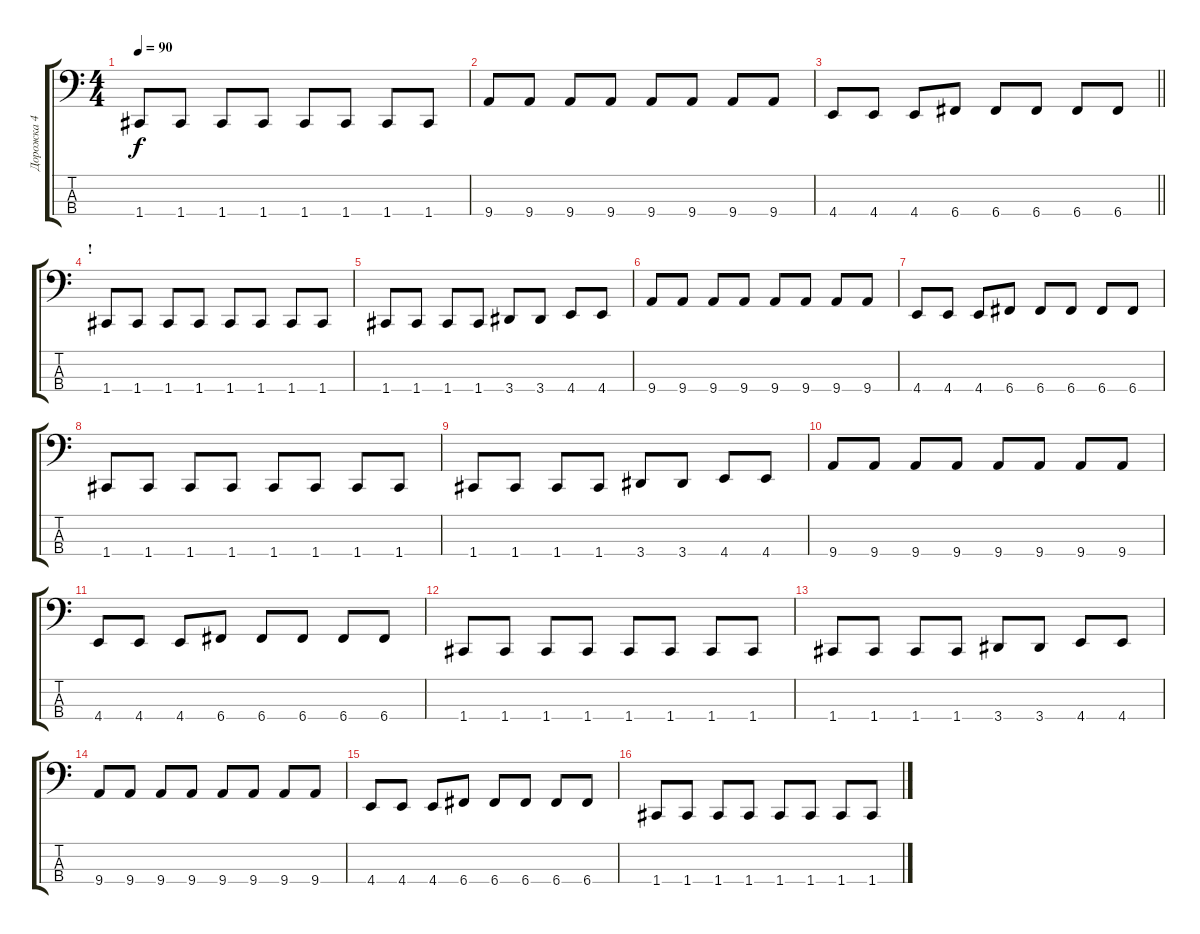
\track ("Дорожка 4" "Дорожка 4") {instrument electricbasspick}
\staff {score tabs}
\tuning (F2 C2 G1 C1) {hide}
\ts (4 4)
\tempo 90
\clef f4
\ks c
1.4.8{dy f} 1.4.8 1.4.8 1.4.8 1.4.8 1.4.8 1.4.8 1.4.8 |
9.4.8 9.4.8 9.4.8 9.4.8 9.4.8 9.4.8 9.4.8 9.4.8 |
\barLineRight lightlight
4.4.8 4.4.8 4.4.8 6.4.8 6.4.8 6.4.8 6.4.8 6.4.8 |
\section ("" "!")
1.4.8 1.4.8 1.4.8 1.4.8 1.4.8 1.4.8 1.4.8 1.4.8 |
1.4.8 1.4.8 1.4.8 1.4.8 3.4.8 3.4.8 4.4.8 4.4.8 |
9.4.8 9.4.8 9.4.8 9.4.8 9.4.8 9.4.8 9.4.8 9.4.8 |
4.4.8 4.4.8 4.4.8 6.4.8 6.4.8 6.4.8 6.4.8 6.4.8 |
1.4.8 1.4.8 1.4.8 1.4.8 1.4.8 1.4.8 1.4.8 1.4.8 |
1.4.8 1.4.8 1.4.8 1.4.8 3.4.8 3.4.8 4.4.8 4.4.8 |
9.4.8 9.4.8 9.4.8 9.4.8 9.4.8 9.4.8 9.4.8 9.4.8 |
4.4.8 4.4.8 4.4.8 6.4.8 6.4.8 6.4.8 6.4.8 6.4.8 |
1.4.8 1.4.8 1.4.8 1.4.8 1.4.8 1.4.8 1.4.8 1.4.8 |
1.4.8 1.4.8 1.4.8 1.4.8 3.4.8 3.4.8 4.4.8 4.4.8 |
9.4.8 9.4.8 9.4.8 9.4.8 9.4.8 9.4.8 9.4.8 9.4.8 |
4.4.8 4.4.8 4.4.8 6.4.8 6.4.8 6.4.8 6.4.8 6.4.8 |
1.4.8 1.4.8 1.4.8 1.4.8 1.4.8 1.4.8 1.4.8 1.4.8
